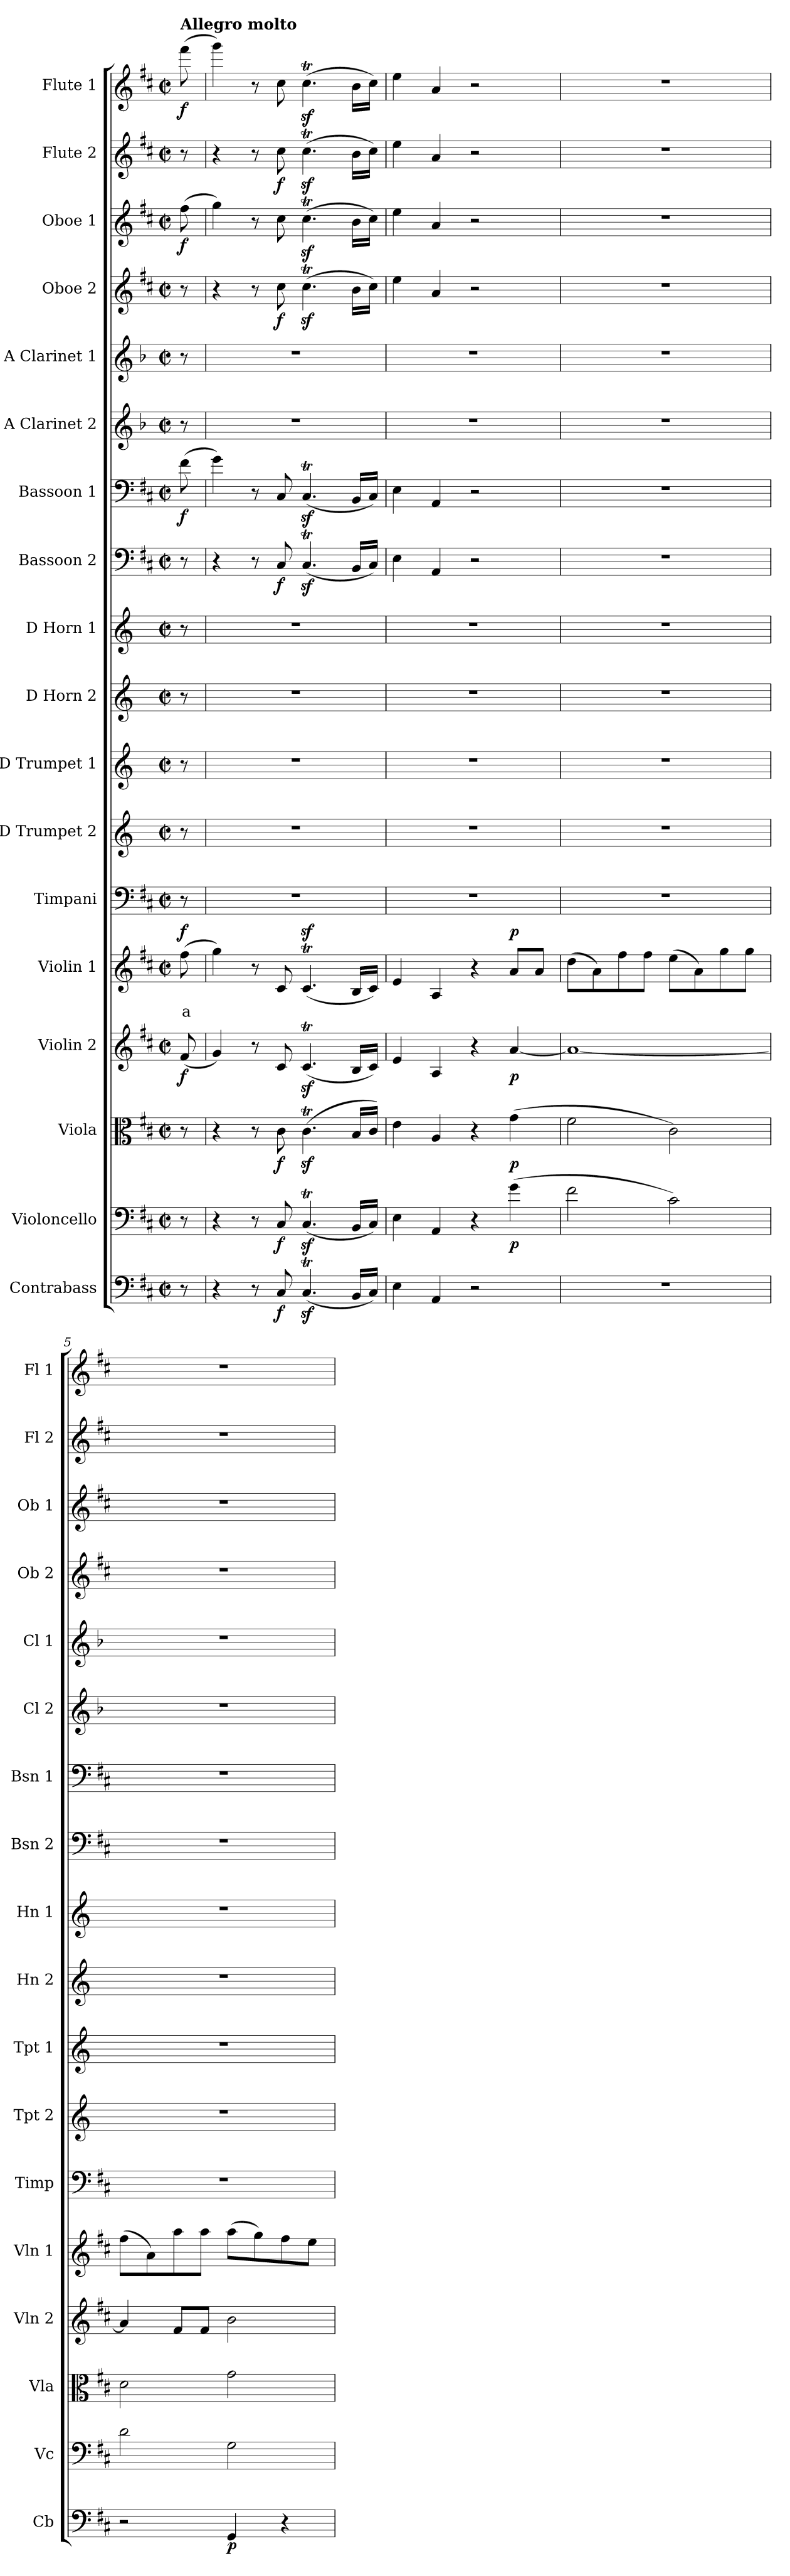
**kern	**dynam	**kern	**dynam	**kern	**dynam	**kern	**dynam	**kern	**text	**dynam	**kern	**kern	**kern	**kern	**kern	**kern	**dynam	**kern	**dynam	**kern	**kern	**kern	**dynam	**kern	**dynam	**kern	**dynam	**kern	**dynam
*part18	*part18	*part17	*part17	*part16	*part16	*part15	*part15	*part14	*part14	*part14	*part13	*part12	*part11	*part10	*part9	*part8	*part8	*part7	*part7	*part6	*part5	*part4	*part4	*part3	*part3	*part2	*part2	*part1	*part1
*staff18	*staff18	*staff17	*staff17	*staff16	*staff16	*staff15	*staff15	*staff14	*staff14	*staff14	*staff13	*staff12	*staff11	*staff10	*staff9	*staff8	*staff8	*staff7	*staff7	*staff6	*staff5	*staff4	*staff4	*staff3	*staff3	*staff2	*staff2	*staff1	*staff1
*I"Contrabass	*	*I"Violoncello	*	*I"Viola	*	*I"Violin 2	*	*I"Violin 1	*	*	*I"Timpani	*I"D Trumpet 2	*I"D Trumpet 1	*I"D Horn 2	*I"D Horn 1	*I"Bassoon 2	*	*I"Bassoon 1	*	*I"A Clarinet 2	*I"A Clarinet 1	*I"Oboe 2	*	*I"Oboe 1	*	*I"Flute 2	*	*I"Flute 1	*
*I'Cb	*	*I'Vc	*	*I'Vla	*	*I'Vln 2	*	*I'Vln 1	*	*	*I'Timp	*I'Tpt 2	*I'Tpt 1	*I'Hn 2	*I'Hn 1	*I'Bsn 2	*	*I'Bsn 1	*	*I'Cl 2	*I'Cl 1	*I'Ob 2	*	*I'Ob 1	*	*I'Fl 2	*	*I'Fl 1	*
*clefF4	*	*clefF4	*	*clefC3	*	*clefG2	*	*clefG2	*	*	*clefF4	*clefG2	*clefG2	*clefG2	*clefG2	*clefF4	*	*clefF4	*	*clefG2	*clefG2	*clefG2	*	*clefG2	*	*clefG2	*	*clefG2	*
*ITrd7c12	*	*	*	*	*	*	*	*	*	*	*	*ITrd-1c-2	*ITrd-1c-2	*ITrd6c10	*ITrd6c10	*	*	*	*	*ITrd2c3	*ITrd2c3	*	*	*	*	*	*	*	*
*k[f#c#]	*	*k[f#c#]	*	*k[f#c#]	*	*k[f#c#]	*	*k[f#c#]	*	*	*k[f#c#]	*k[f#c#]	*k[f#c#]	*k[f#c#]	*k[f#c#]	*k[f#c#]	*	*k[f#c#]	*	*k[f#c#]	*k[f#c#]	*k[f#c#]	*	*k[f#c#]	*	*k[f#c#]	*	*k[f#c#]	*
*M2/2	*	*M2/2	*	*M2/2	*	*M2/2	*	*M2/2	*	*	*M2/2	*M2/2	*M2/2	*M2/2	*M2/2	*M2/2	*	*M2/2	*	*M2/2	*M2/2	*M2/2	*	*M2/2	*	*M2/2	*	*M2/2	*
*met(c|)	*	*met(c|)	*	*met(c|)	*	*met(c|)	*	*met(c|)	*	*	*met(c|)	*met(c|)	*met(c|)	*met(c|)	*met(c|)	*met(c|)	*	*met(c|)	*	*met(c|)	*met(c|)	*met(c|)	*	*met(c|)	*	*met(c|)	*	*met(c|)	*
*MM264	*	*MM264	*	*MM264	*	*MM264	*	*MM264	*	*	*MM264	*MM264	*MM264	*MM264	*MM264	*MM264	*	*MM264	*	*MM264	*MM264	*MM264	*	*MM264	*	*MM264	*	*MM264	*
=1	=1	=1	=1	=1	=1	=1	=1	=1	=1	=1	=1	=1	=1	=1	=1	=1	=1	=1	=1	=1	=1	=1	=1	=1	=1	=1	=1	=1	=1
!	!	!	!	!	!	!	!	!	!	!	!	!	!	!	!	!	!	!	!	!	!	!	!	!	!	!	!	!LO:TX:a:B:t=Allegro molto	!
!	!	!	!	!	!	!	!LO:DY:b	!	!LO:LY:b:color=#FF0000	!LO:DY:b	!	!	!	!	!	!	!	!	!LO:DY:b	!	!	!	!	!	!LO:DY:b	!	!	!	!LO:DY:b
8r	.	8r	.	8r	.	(8f#/	f	(8ff#\	a	f	8r	8r	8r	8r	8r	8r	.	(8f#\	f	8r	8r	8r	.	(8ff#\	f	8r	.	(8fff#\	f
=2	=2	=2	=2	=2	=2	=2	=2	=2	=2	=2	=2	=2	=2	=2	=2	=2	=2	=2	=2	=2	=2	=2	=2	=2	=2	=2	=2	=2	=2
4r	.	4r	.	4r	.	4g/)	.	4gg\)	.	.	1r	1r	1r	1r	1r	4r	.	4g\)	.	1r	1r	4r	.	4gg\)	.	4r	.	4ggg\)	.
8r	.	8r	.	8r	.	8r	.	8r	.	.	.	.	.	.	.	8r	.	8r	.	.	.	8r	.	8r	.	8r	.	8r	.
!	!LO:DY:b	!	!LO:DY:b	!	!LO:DY:b	!	!	!	!	!	!	!	!	!	!	!	!LO:DY:b	!	!	!	!	!	!LO:DY:b	!	!	!	!LO:DY:b	!	!
8CC#/	f	8C#/	f	8c#\	f	8c#/	.	8c#/	.	.	.	.	.	.	.	8C#/	f	8C#/	.	.	.	8cc#\	f	8cc#\	.	8cc#\	f	8cc#\	.
(4.CC#z<t/	.	(4.C#z<t/	.	(4.c#z<t\	.	(4.c#z<t/	.	(4.c#z<t/	.	.	.	.	.	.	.	(4.C#z<t/	.	(4.C#z<t/	.	.	.	(4.cc#z<t\	.	(4.cc#z<t\	.	(4.cc#z<t\	.	(4.cc#z<t\	.
16BBB/LL	.	16BB/LL	.	16B/LL	.	16B/LL	.	16B/LL	.	.	.	.	.	.	.	16BB/LL	.	16BB/LL	.	.	.	16b\LL	.	16b\LL	.	16b\LL	.	16b\LL	.
16CC#/JJ)	.	16C#/JJ)	.	16c#/JJ)	.	16c#/JJ)	.	16c#/JJ)	.	.	.	.	.	.	.	16C#/JJ)	.	16C#/JJ)	.	.	.	16cc#\JJ)	.	16cc#\JJ)	.	16cc#\JJ)	.	16cc#\JJ)	.
=3	=3	=3	=3	=3	=3	=3	=3	=3	=3	=3	=3	=3	=3	=3	=3	=3	=3	=3	=3	=3	=3	=3	=3	=3	=3	=3	=3	=3	=3
4EE\	.	4E\	.	4e\	.	4e/	.	4e/	.	.	1r	1r	1r	1r	1r	4E\	.	4E\	.	1r	1r	4ee\	.	4ee\	.	4ee\	.	4ee\	.
4AAA/	.	4AA/	.	4A/	.	4A/	.	4A/	.	.	.	.	.	.	.	4AA/	.	4AA/	.	.	.	4a/	.	4a/	.	4a/	.	4a/	.
2r	.	4r	.	4r	.	4r	.	4r	.	.	.	.	.	.	.	2r	.	2r	.	.	.	2r	.	2r	.	2r	.	2r	.
!	!	!	!LO:DY:b	!	!LO:DY:b	!	!LO:DY:b	!	!	!LO:DY:b	!	!	!	!	!	!	!	!	!	!	!	!	!	!	!	!	!	!	!
.	.	(4g\	p	(4g\	p	[4a/	p	8a/L	.	p	.	.	.	.	.	.	.	.	.	.	.	.	.	.	.	.	.	.	.
.	.	.	.	.	.	.	.	8a/J	.	.	.	.	.	.	.	.	.	.	.	.	.	.	.	.	.	.	.	.	.
=4	=4	=4	=4	=4	=4	=4	=4	=4	=4	=4	=4	=4	=4	=4	=4	=4	=4	=4	=4	=4	=4	=4	=4	=4	=4	=4	=4	=4	=4
1r	.	2f#\	.	2f#\	.	1a_	.	(8dd\L	.	.	1r	1r	1r	1r	1r	1r	.	1r	.	1r	1r	1r	.	1r	.	1r	.	1r	.
.	.	.	.	.	.	.	.	8a\)	.	.	.	.	.	.	.	.	.	.	.	.	.	.	.	.	.	.	.	.	.
.	.	.	.	.	.	.	.	8ff#\	.	.	.	.	.	.	.	.	.	.	.	.	.	.	.	.	.	.	.	.	.
.	.	.	.	.	.	.	.	8ff#\J	.	.	.	.	.	.	.	.	.	.	.	.	.	.	.	.	.	.	.	.	.
.	.	2c#\)	.	2c#\)	.	.	.	(8ee\L	.	.	.	.	.	.	.	.	.	.	.	.	.	.	.	.	.	.	.	.	.
.	.	.	.	.	.	.	.	8a\)	.	.	.	.	.	.	.	.	.	.	.	.	.	.	.	.	.	.	.	.	.
.	.	.	.	.	.	.	.	8gg\	.	.	.	.	.	.	.	.	.	.	.	.	.	.	.	.	.	.	.	.	.
.	.	.	.	.	.	.	.	8gg\J	.	.	.	.	.	.	.	.	.	.	.	.	.	.	.	.	.	.	.	.	.
=5	=5	=5	=5	=5	=5	=5	=5	=5	=5	=5	=5	=5	=5	=5	=5	=5	=5	=5	=5	=5	=5	=5	=5	=5	=5	=5	=5	=5	=5
2r	.	2d\	.	2d\	.	4a/]	.	(8ff#\L	.	.	1r	1r	1r	1r	1r	1r	.	1r	.	1r	1r	1r	.	1r	.	1r	.	1r	.
.	.	.	.	.	.	.	.	8a\)	.	.	.	.	.	.	.	.	.	.	.	.	.	.	.	.	.	.	.	.	.
.	.	.	.	.	.	8f#/L	.	8aa\	.	.	.	.	.	.	.	.	.	.	.	.	.	.	.	.	.	.	.	.	.
.	.	.	.	.	.	8f#/J	.	8aa\J	.	.	.	.	.	.	.	.	.	.	.	.	.	.	.	.	.	.	.	.	.
!	!LO:DY:b	!	!	!	!	!	!	!	!	!	!	!	!	!	!	!	!	!	!	!	!	!	!	!	!	!	!	!	!
4GGG/	p	2G\	.	2g\	.	2b\	.	(8aa\L	.	.	.	.	.	.	.	.	.	.	.	.	.	.	.	.	.	.	.	.	.
.	.	.	.	.	.	.	.	8gg\)	.	.	.	.	.	.	.	.	.	.	.	.	.	.	.	.	.	.	.	.	.
4r	.	.	.	.	.	.	.	8ff#\	.	.	.	.	.	.	.	.	.	.	.	.	.	.	.	.	.	.	.	.	.
.	.	.	.	.	.	.	.	8ee\J	.	.	.	.	.	.	.	.	.	.	.	.	.	.	.	.	.	.	.	.	.
=	=	=	=	=	=	=	=	=	=	=	=	=	=	=	=	=	=	=	=	=	=	=	=	=	=	=	=	=	=
*-	*-	*-	*-	*-	*-	*-	*-	*-	*-	*-	*-	*-	*-	*-	*-	*-	*-	*-	*-	*-	*-	*-	*-	*-	*-	*-	*-	*-	*-
